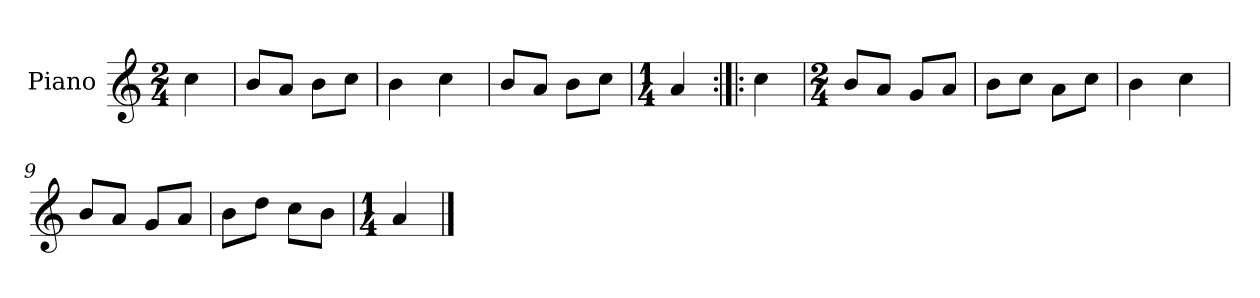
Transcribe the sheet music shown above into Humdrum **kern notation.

**kern
*part1
*staff1
*I"Piano
*I'Pno.
*clefG2
*k[]
*M2/4
=
4cc\
=1
8b/L
8a/J
8b\L
8cc\J
=2
4b\
4cc\
=3
8b/L
8a/J
8b\L
8cc\J
=4
*M1/4
4a/
=5:|!|:
4cc\
=6
*M2/4
8b/L
8a/J
8g/L
8a/J
=7
8b\L
8cc\J
8a\L
8cc\J
=8
4b\
4cc\
=9
8b/L
8a/J
8g/L
8a/J
=10
8b\L
8dd\J
8cc\L
8b\J
=11
*M1/4
4a/
==
*-
